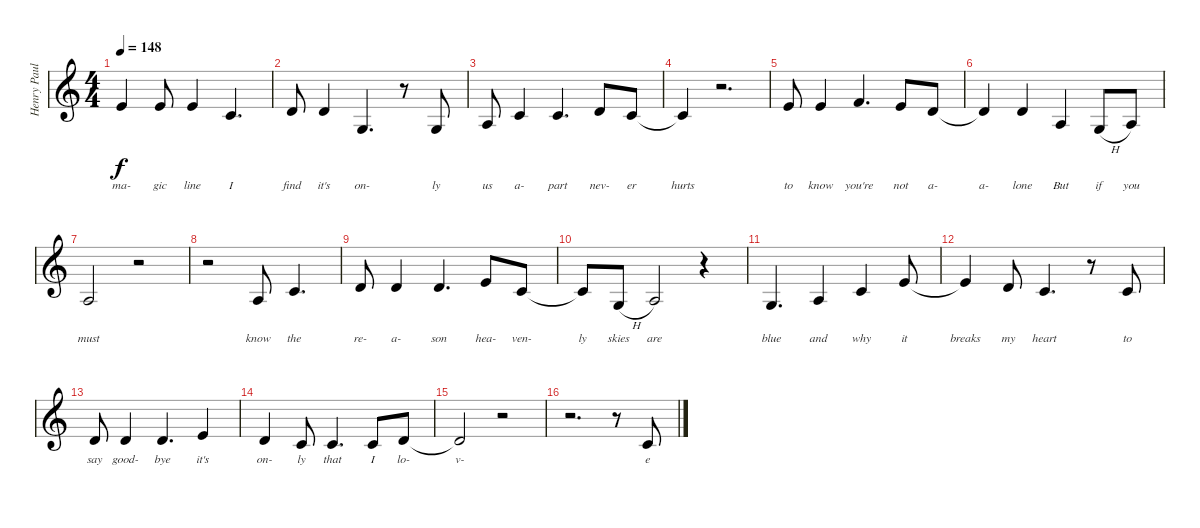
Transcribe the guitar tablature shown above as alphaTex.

\track ("Henry Paul Vocals" "Henry Paul") {instrument englishhorn}
\staff {score}
\tuning (E4 B3 G3 D3 A2 E2) {hide}
\ts (4 4)
\tempo 148
\clef g2
\ks c
5.2.4{lyrics (0 "ma-") lyrics (1 "") lyrics (2 "") lyrics (3 "") lyrics (4 "") dy f} 5.2.8{lyrics (0 "gic") lyrics (1 "") lyrics (2 "") lyrics (3 "") lyrics (4 "")} 5.2.4{lyrics (0 "line") lyrics (1 "") lyrics (2 "") lyrics (3 "") lyrics (4 "")} 5.3.4{d lyrics (0 "I") lyrics (1 "") lyrics (2 "") lyrics (3 "") lyrics (4 "")} |
7.3.8{lyrics (0 "find") lyrics (1 "") lyrics (2 "") lyrics (3 "") lyrics (4 "")} 7.3.4{lyrics (0 "it's") lyrics (1 "") lyrics (2 "") lyrics (3 "") lyrics (4 "")} 5.4.4{d lyrics (0 "on-") lyrics (1 "") lyrics (2 "") lyrics (3 "") lyrics (4 "")} r.8 5.4.8{lyrics (0 "ly") lyrics (1 "") lyrics (2 "") lyrics (3 "") lyrics (4 "")} |
7.4.8{lyrics (0 "us") lyrics (1 "") lyrics (2 "") lyrics (3 "") lyrics (4 "")} 5.3.4{lyrics (0 "a-") lyrics (1 "") lyrics (2 "") lyrics (3 "") lyrics (4 "")} 5.3.4{d lyrics (0 "part") lyrics (1 "") lyrics (2 "") lyrics (3 "") lyrics (4 "")} 7.3.8{lyrics (0 "nev-") lyrics (1 "") lyrics (2 "") lyrics (3 "") lyrics (4 "")} 5.3.8{lyrics (0 "er") lyrics (1 "") lyrics (2 "") lyrics (3 "") lyrics (4 "")} |
5.3{t}.4{lyrics (0 "hurts") lyrics (1 "") lyrics (2 "") lyrics (3 "") lyrics (4 "")} r.2{d} |
5.2.8{lyrics (0 "to") lyrics (1 "") lyrics (2 "") lyrics (3 "") lyrics (4 "")} 5.2.4{lyrics (0 "know") lyrics (1 "") lyrics (2 "") lyrics (3 "") lyrics (4 "")} 6.2.4{d lyrics (0 "you're") lyrics (1 "") lyrics (2 "") lyrics (3 "") lyrics (4 "")} 5.2.8{lyrics (0 "not") lyrics (1 "") lyrics (2 "") lyrics (3 "") lyrics (4 "")} 7.3.8{lyrics (0 "a-") lyrics (1 "") lyrics (2 "") lyrics (3 "") lyrics (4 "")} |
7.3{t}.4{lyrics (0 "a-") lyrics (1 "") lyrics (2 "") lyrics (3 "") lyrics (4 "")} 7.3.4{lyrics (0 "lone") lyrics (1 "") lyrics (2 "") lyrics (3 "") lyrics (4 "")} 7.4.4{lyrics (0 "But") lyrics (1 "") lyrics (2 "") lyrics (3 "") lyrics (4 "")} 5.4{h}.8{lyrics (0 "if") lyrics (1 "") lyrics (2 "") lyrics (3 "") lyrics (4 "")} 7.4.8{lyrics (0 "you") lyrics (1 "") lyrics (2 "") lyrics (3 "") lyrics (4 "")} |
7.4.2{lyrics (0 "must") lyrics (1 "") lyrics (2 "") lyrics (3 "") lyrics (4 "")} r.2 |
r.2 7.4.8{lyrics (0 "know") lyrics (1 "") lyrics (2 "") lyrics (3 "") lyrics (4 "")} 5.3.4{d lyrics (0 "the") lyrics (1 "") lyrics (2 "") lyrics (3 "") lyrics (4 "")} |
7.3.8{lyrics (0 "re-") lyrics (1 "") lyrics (2 "") lyrics (3 "") lyrics (4 "")} 7.3.4{lyrics (0 "a-") lyrics (1 "") lyrics (2 "") lyrics (3 "") lyrics (4 "")} 7.3.4{d lyrics (0 "son") lyrics (1 "") lyrics (2 "") lyrics (3 "") lyrics (4 "")} 5.2.8{lyrics (0 "hea-") lyrics (1 "") lyrics (2 "") lyrics (3 "") lyrics (4 "")} 5.3.8{lyrics (0 "ven-") lyrics (1 "") lyrics (2 "") lyrics (3 "") lyrics (4 "")} |
5.3{t}.8{lyrics (0 "ly") lyrics (1 "") lyrics (2 "") lyrics (3 "") lyrics (4 "")} 5.4{h}.8{lyrics (0 "skies") lyrics (1 "") lyrics (2 "") lyrics (3 "") lyrics (4 "")} 7.4.2{lyrics (0 "are") lyrics (1 "") lyrics (2 "") lyrics (3 "") lyrics (4 "")} r.4 |
5.4.4{d lyrics (0 "blue") lyrics (1 "") lyrics (2 "") lyrics (3 "") lyrics (4 "")} 7.4.4{lyrics (0 "and") lyrics (1 "") lyrics (2 "") lyrics (3 "") lyrics (4 "")} 5.3.4{lyrics (0 "why") lyrics (1 "") lyrics (2 "") lyrics (3 "") lyrics (4 "")} 5.2.8{lyrics (0 "it") lyrics (1 "") lyrics (2 "") lyrics (3 "") lyrics (4 "")} |
5.2{t}.4{lyrics (0 "breaks") lyrics (1 "") lyrics (2 "") lyrics (3 "") lyrics (4 "")} 7.3.8{lyrics (0 "my") lyrics (1 "") lyrics (2 "") lyrics (3 "") lyrics (4 "")} 5.3.4{d lyrics (0 "heart") lyrics (1 "") lyrics (2 "") lyrics (3 "") lyrics (4 "")} r.8 5.3.8{lyrics (0 "to") lyrics (1 "") lyrics (2 "") lyrics (3 "") lyrics (4 "")} |
7.3.8{lyrics (0 "say") lyrics (1 "") lyrics (2 "") lyrics (3 "") lyrics (4 "")} 7.3.4{lyrics (0 "good-") lyrics (1 "") lyrics (2 "") lyrics (3 "") lyrics (4 "")} 7.3.4{d lyrics (0 "bye") lyrics (1 "") lyrics (2 "") lyrics (3 "") lyrics (4 "")} 5.2.4{lyrics (0 "it's") lyrics (1 "") lyrics (2 "") lyrics (3 "") lyrics (4 "")} |
7.3.4{lyrics (0 "on-") lyrics (1 "") lyrics (2 "") lyrics (3 "") lyrics (4 "")} 5.3.8{lyrics (0 "ly") lyrics (1 "") lyrics (2 "") lyrics (3 "") lyrics (4 "")} 5.3.4{d lyrics (0 "that") lyrics (1 "") lyrics (2 "") lyrics (3 "") lyrics (4 "")} 5.3.8{lyrics (0 "I") lyrics (1 "") lyrics (2 "") lyrics (3 "") lyrics (4 "")} 7.3.8{lyrics (0 "lo-") lyrics (1 "") lyrics (2 "") lyrics (3 "") lyrics (4 "")} |
7.3{t}.2{lyrics (0 "v-") lyrics (1 "") lyrics (2 "") lyrics (3 "") lyrics (4 "")} r.2 |
r.2{d} r.8 5.3.8{lyrics (0 "e") lyrics (1 "") lyrics (2 "") lyrics (3 "") lyrics (4 "")}
